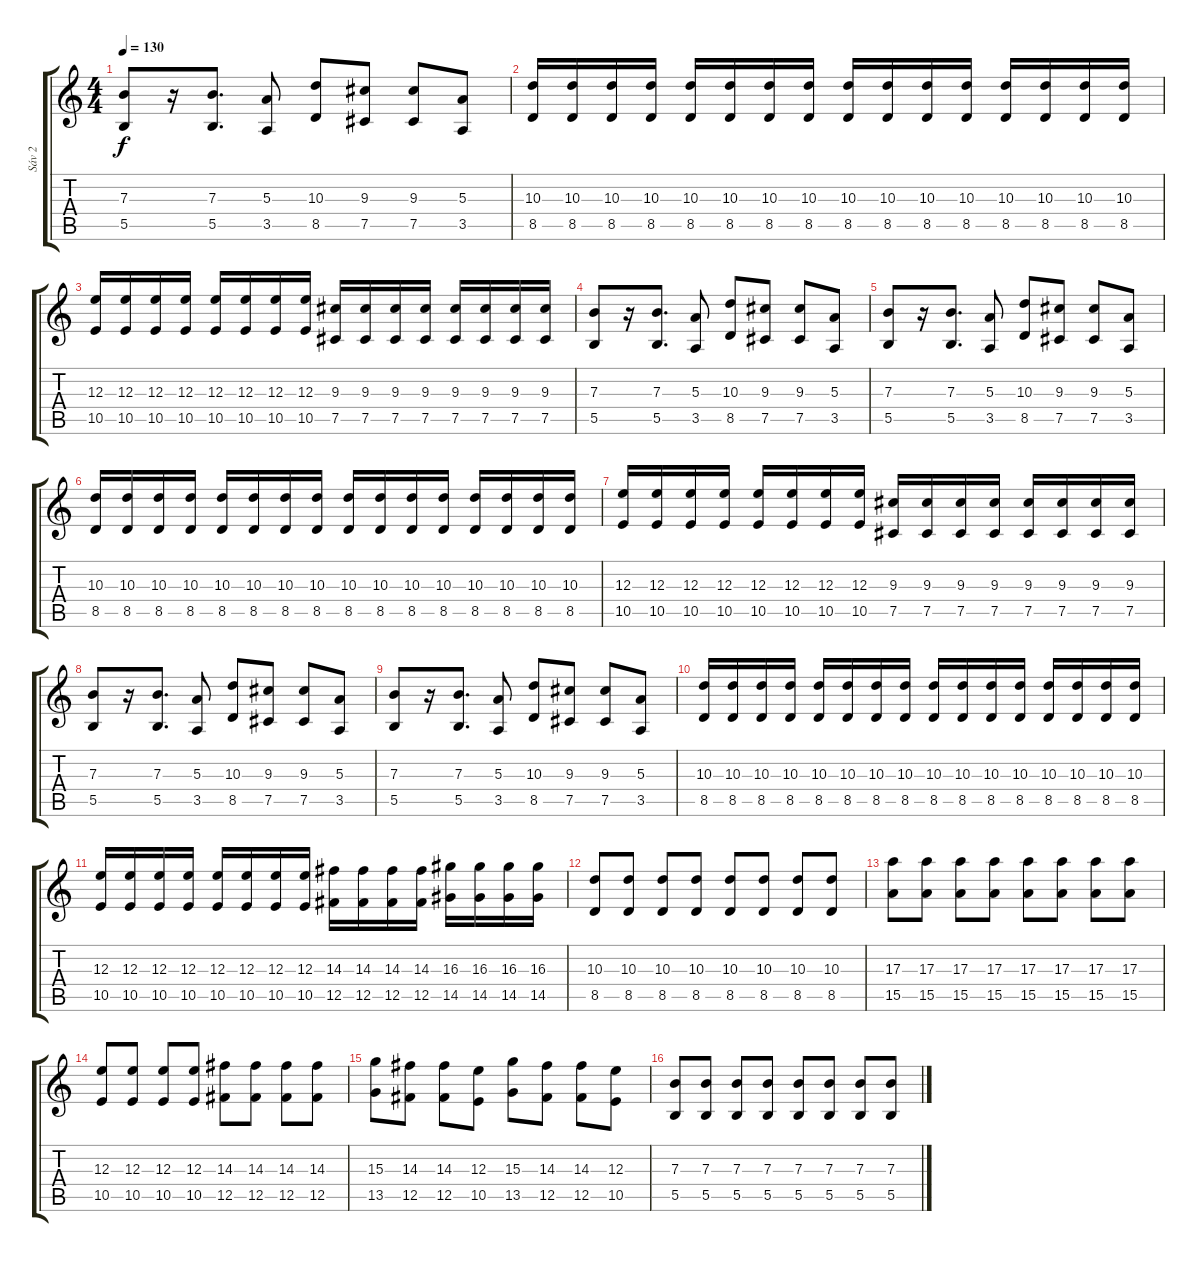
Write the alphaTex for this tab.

\track ("Sáv 2" "Sáv 2") {instrument distortionguitar}
\staff {score tabs}
\tuning (Db4 Ab3 E3 B2 Gb2 B1) {hide}
\ts (4 4)
\tempo 130
\clef g2
\ks c
(7.3 5.5).8{dy f} r.16 (7.3 5.5).8{d} (5.3 3.5).8 (10.3 8.5).8 (9.3 7.5).8 (9.3 7.5).8 (5.3 3.5).8 |
(10.3 8.5).16 (10.3 8.5).16 (10.3 8.5).16 (10.3 8.5).16 (10.3 8.5).16 (10.3 8.5).16 (10.3 8.5).16 (10.3 8.5).16 (10.3 8.5).16 (10.3 8.5).16 (10.3 8.5).16 (10.3 8.5).16 (10.3 8.5).16 (10.3 8.5).16 (10.3 8.5).16 (10.3 8.5).16 |
(12.3 10.5).16 (12.3 10.5).16 (12.3 10.5).16 (12.3 10.5).16 (12.3 10.5).16 (12.3 10.5).16 (12.3 10.5).16 (12.3 10.5).16 (9.3 7.5).16 (9.3 7.5).16 (9.3 7.5).16 (9.3 7.5).16 (9.3 7.5).16 (9.3 7.5).16 (9.3 7.5).16 (9.3 7.5).16 |
(7.3 5.5).8 r.16 (7.3 5.5).8{d} (5.3 3.5).8 (10.3 8.5).8 (9.3 7.5).8 (9.3 7.5).8 (5.3 3.5).8 |
(7.3 5.5).8 r.16 (7.3 5.5).8{d} (5.3 3.5).8 (10.3 8.5).8 (9.3 7.5).8 (9.3 7.5).8 (5.3 3.5).8 |
(10.3 8.5).16 (10.3 8.5).16 (10.3 8.5).16 (10.3 8.5).16 (10.3 8.5).16 (10.3 8.5).16 (10.3 8.5).16 (10.3 8.5).16 (10.3 8.5).16 (10.3 8.5).16 (10.3 8.5).16 (10.3 8.5).16 (10.3 8.5).16 (10.3 8.5).16 (10.3 8.5).16 (10.3 8.5).16 |
(12.3 10.5).16 (12.3 10.5).16 (12.3 10.5).16 (12.3 10.5).16 (12.3 10.5).16 (12.3 10.5).16 (12.3 10.5).16 (12.3 10.5).16 (9.3 7.5).16 (9.3 7.5).16 (9.3 7.5).16 (9.3 7.5).16 (9.3 7.5).16 (9.3 7.5).16 (9.3 7.5).16 (9.3 7.5).16 |
(7.3 5.5).8 r.16 (7.3 5.5).8{d} (5.3 3.5).8 (10.3 8.5).8 (9.3 7.5).8 (9.3 7.5).8 (5.3 3.5).8 |
(7.3 5.5).8 r.16 (7.3 5.5).8{d} (5.3 3.5).8 (10.3 8.5).8 (9.3 7.5).8 (9.3 7.5).8 (5.3 3.5).8 |
(10.3 8.5).16 (10.3 8.5).16 (10.3 8.5).16 (10.3 8.5).16 (10.3 8.5).16 (10.3 8.5).16 (10.3 8.5).16 (10.3 8.5).16 (10.3 8.5).16 (10.3 8.5).16 (10.3 8.5).16 (10.3 8.5).16 (10.3 8.5).16 (10.3 8.5).16 (10.3 8.5).16 (10.3 8.5).16 |
(12.3 10.5).16 (12.3 10.5).16 (12.3 10.5).16 (12.3 10.5).16 (12.3 10.5).16 (12.3 10.5).16 (12.3 10.5).16 (12.3 10.5).16 (14.3 12.5).16 (14.3 12.5).16 (14.3 12.5).16 (14.3 12.5).16 (16.3 14.5).16 (16.3 14.5).16 (16.3 14.5).16 (16.3 14.5).16 |
(10.3 8.5).8 (10.3 8.5).8 (10.3 8.5).8 (10.3 8.5).8 (10.3 8.5).8 (10.3 8.5).8 (10.3 8.5).8 (10.3 8.5).8 |
(17.3 15.5).8 (17.3 15.5).8 (17.3 15.5).8 (17.3 15.5).8 (17.3 15.5).8 (17.3 15.5).8 (17.3 15.5).8 (17.3 15.5).8 |
(12.3 10.5).8 (12.3 10.5).8 (12.3 10.5).8 (12.3 10.5).8 (14.3 12.5).8 (14.3 12.5).8 (14.3 12.5).8 (14.3 12.5).8 |
(15.3 13.5).8 (14.3 12.5).8 (14.3 12.5).8 (12.3 10.5).8 (15.3 13.5).8 (14.3 12.5).8 (14.3 12.5).8 (12.3 10.5).8 |
(7.3 5.5).8 (7.3 5.5).8 (7.3 5.5).8 (7.3 5.5).8 (7.3 5.5).8 (7.3 5.5).8 (7.3 5.5).8 (7.3 5.5).8
